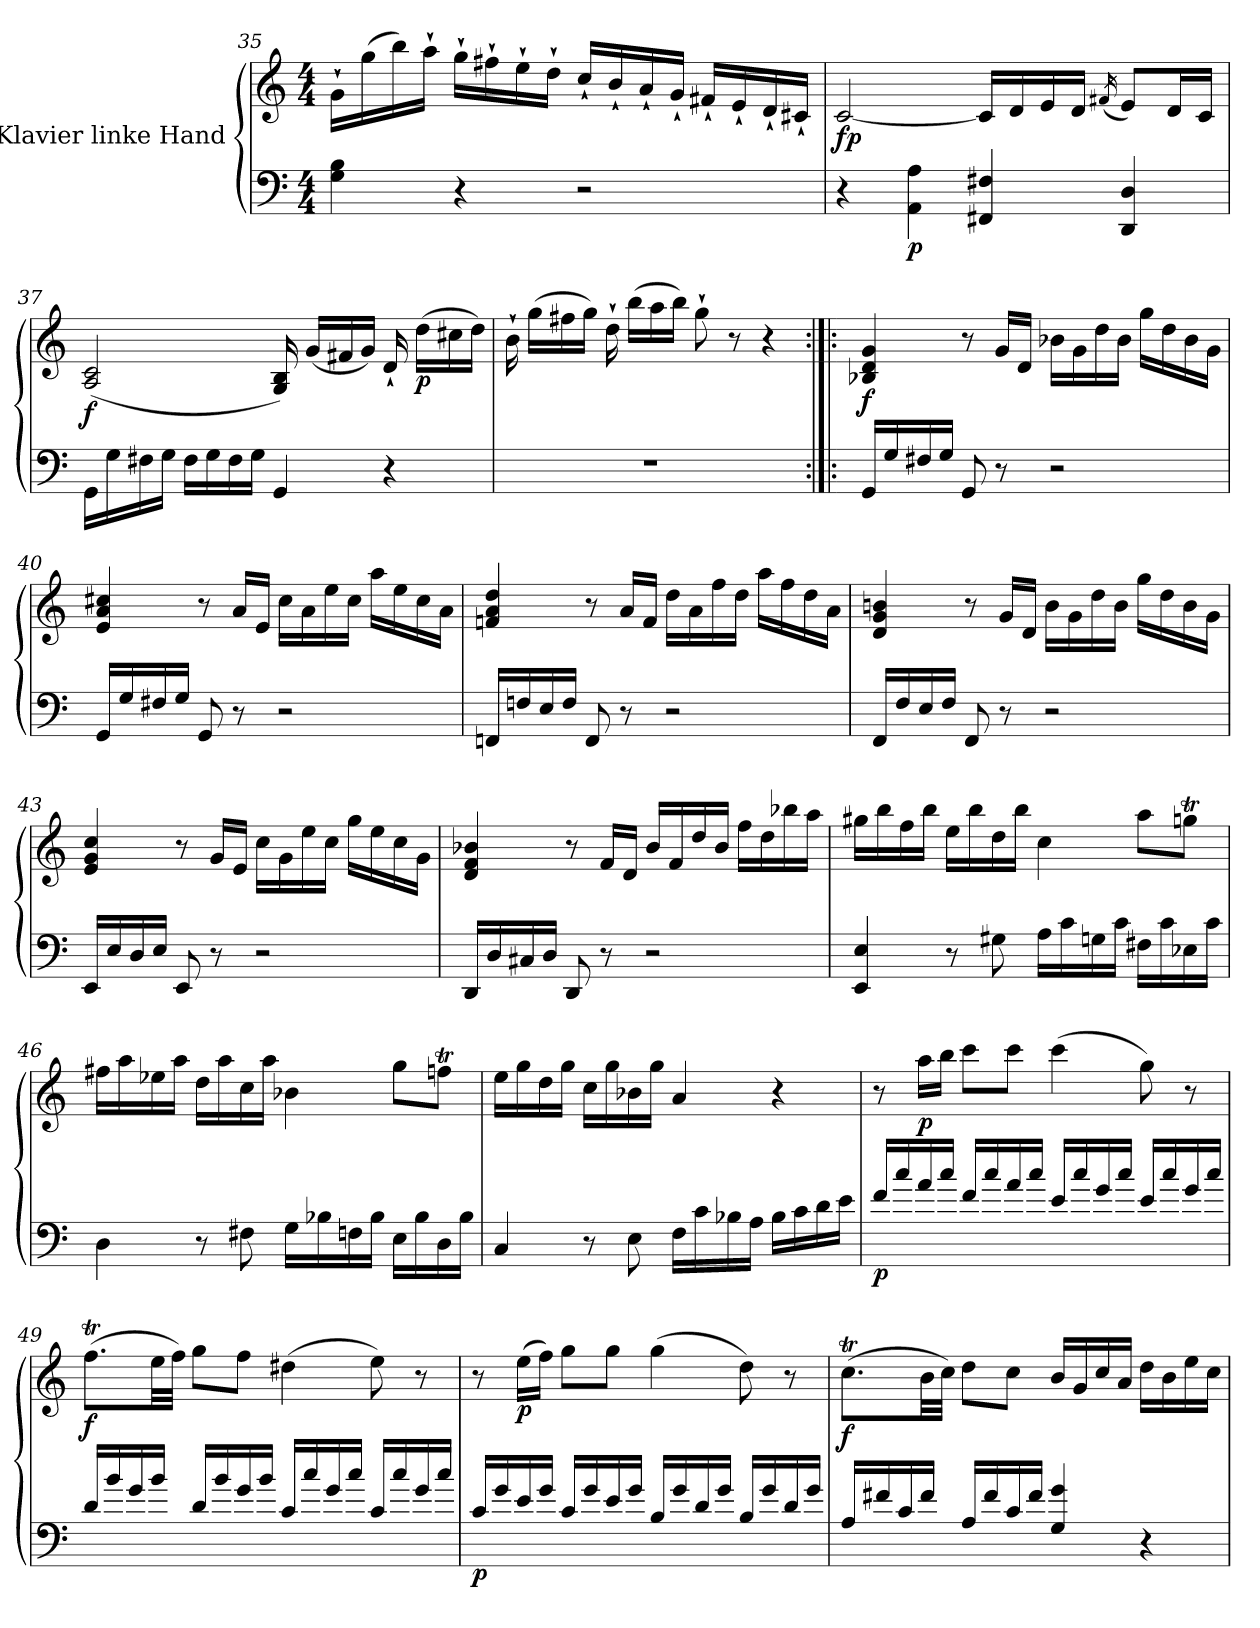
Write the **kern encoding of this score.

**kern	**kern	**dynam
*part1	*part1	*part1
*staff2	*staff1	*staff1/2
*I"Klavier linke Hand	*	*
*clefF4	*clefG2	*
*k[]	*k[]	*
*M4/4	*M4/4	*
=35	=35	=35
4G\ 4B\	16g`\LL	.
.	(>16gg\	.
.	16bb\)	.
.	16aa`\JJ	.
4r	16gg`\LL	.
.	16ff#X`\	.
.	16ee`\	.
.	16dd`\JJ	.
2r	16cc`/LL	.
.	16b`/	.
.	16a`/	.
.	16g`/JJ	.
.	16f#X`/LL	.
.	16e`/	.
.	16d`/	.
.	16c#X`/JJ	.
!!LO:LB:g=z
=36	=36	=36
!	!	!LO:DY:b
4r	[2c/	fp
!	!	!LO:DY:b=2
4AA\ 4A\	.	p
4FF#X/ 4F#X/	16c/LL]	.
.	16d/	.
.	16e/	.
.	16d/JJ	.
.	(<16qf#X/	.
4DD/ 4D/	8e/L)	.
.	16d/L	.
.	16c/JJ	.
=37	=37	=37
!	!	!LO:DY:b
16GG\LL	(<2A/ 2c/	f
16G\	.	.
16F#X\	.	.
16G\JJ	.	.
16F#\LL	.	.
16G\	.	.
16F#\	.	.
16G\JJ	.	.
4GG/	16G/ 16B/)	.
.	(<16g/LL	.
.	16f#X/	.
.	16g/JJ)	.
4r	16d`/	.
!	!	!LO:DY:b
.	(>16dd\LL	p
.	16cc#X\	.
.	16dd\JJ)	.
=38	=38	=38
1r	16b`\	.
.	(>16gg\LL	.
.	16ff#X\	.
.	16gg\JJ)	.
.	16dd`\	.
.	(>16bb\LL	.
.	16aa\	.
.	16bb\JJ)	.
.	8gg`\	.
.	8r	.
.	4r	.
!!LO:LB:g=z
=39:|!|:	=39:|!|:	=39:|!|:
!	!	!LO:DY:b
16GG/LL	4B-X/ 4d/ 4g/	f
16G/	.	.
16F#X/	.	.
16G/JJ	.	.
8GG/	8r	.
8r	16g/LL	.
.	16d/JJ	.
2r	16b-X\LL	.
.	16g\	.
.	16dd\	.
.	16b-\JJ	.
.	16gg\LL	.
.	16dd\	.
.	16b-\	.
.	16g\JJ	.
=40	=40	=40
16GG/LL	4e/ 4a/ 4cc#X/	.
16G/	.	.
16F#X/	.	.
16G/JJ	.	.
8GG/	8r	.
8r	16a/LL	.
.	16e/JJ	.
2r	16cc#\LL	.
.	16a\	.
.	16ee\	.
.	16cc#\JJ	.
.	16aa\LL	.
.	16ee\	.
.	16cc#\	.
.	16a\JJ	.
=41	=41	=41
16FFn/LL	4fn/ 4a/ 4dd/	.
16Fn/	.	.
16E/	.	.
16F/JJ	.	.
8FF/	8r	.
8r	16a/LL	.
.	16f/JJ	.
2r	16dd\LL	.
.	16a\	.
.	16ff\	.
.	16dd\JJ	.
.	16aa\LL	.
.	16ff\	.
.	16dd\	.
.	16a\JJ	.
!!LO:LB:g=z
=42	=42	=42
16FF/LL	4d/ 4g/ 4bn/	.
16F/	.	.
16E/	.	.
16F/JJ	.	.
8FF/	8r	.
8r	16g/LL	.
.	16d/JJ	.
2r	16b\LL	.
.	16g\	.
.	16dd\	.
.	16b\JJ	.
.	16gg\LL	.
.	16dd\	.
.	16b\	.
.	16g\JJ	.
=43	=43	=43
16EE/LL	4e/ 4g/ 4cc/	.
16E/	.	.
16D/	.	.
16E/JJ	.	.
8EE/	8r	.
8r	16g/LL	.
.	16e/JJ	.
2r	16cc\LL	.
.	16g\	.
.	16ee\	.
.	16cc\JJ	.
.	16gg\LL	.
.	16ee\	.
.	16cc\	.
.	16g\JJ	.
=44	=44	=44
16DD/LL	4d/ 4f/ 4b-X/	.
16D/	.	.
16C#X/	.	.
16D/JJ	.	.
8DD/	8r	.
8r	16f/LL	.
.	16d/JJ	.
2r	16b-/LL	.
.	16f/	.
.	16dd/	.
.	16b-/JJ	.
.	16ff\LL	.
.	16dd\	.
.	16bb-X\	.
.	16aa\JJ	.
!!LO:LB:g=z
=45	=45	=45
4EE/ 4E/	16gg#X\LL	.
.	16bb\	.
.	16ff\	.
.	16bb\JJ	.
8r	16ee\LL	.
.	16bb\	.
8G#X\	16dd\	.
.	16bb\JJ	.
16A\LL	4cc\	.
16c\	.	.
16Gn\	.	.
16c\JJ	.	.
16F#X\LL	8aa\L	.
16c\	.	.
16E-X\	8ggnT\J	.
16c\JJ	.	.
=46	=46	=46
4D\	16ff#X\LL	.
.	16aa\	.
.	16ee-X\	.
.	16aa\JJ	.
8r	16dd\LL	.
.	16aa\	.
8F#X\	16cc\	.
.	16aa\JJ	.
16G\LL	4b-X\	.
16B-X\	.	.
16Fn\	.	.
16B-\JJ	.	.
16E\LL	8gg\L	.
16B-\	.	.
16D\	8ffnT\J	.
16B-\JJ	.	.
!!LO:PB:g=z
=47	=47	=47
4C/	16ee\LL	.
.	16gg\	.
.	16dd\	.
.	16gg\JJ	.
8r	16cc\LL	.
.	16gg\	.
8E\	16b-X\	.
.	16gg\JJ	.
16F\LL	4a/	.
16c\	.	.
16B-X\	.	.
16A\JJ	.	.
16B-\LL	4r	.
16c\	.	.
16d\	.	.
16e\JJ	.	.
=48	=48	=48
!	!	!LO:DY:b=2
16f/LL	8r	p
16cc/	.	.
!	!	!LO:DY:b
16a/	16aa\LL	p
16cc/JJ	16bb\JJ	.
16f/LL	8ccc\L	.
16cc/	.	.
16a/	8ccc\J	.
16cc/JJ	.	.
16e/LL	(>4ccc\	.
16cc/	.	.
16g/	.	.
16cc/JJ	.	.
16e/LL	8gg\)	.
16cc/	.	.
16g/	8r	.
16cc/JJ	.	.
!!LO:LB:g=z
=49	=49	=49
!	!	!LO:DY:b
16d/LL	(>8.ffT\L	f
16b/	.	.
16g/	.	.
16b/JJ	32ee\LL	.
.	32ff\JJJ)	.
16d/LL	8gg\L	.
16b/	.	.
16g/	8ff\J	.
16b/JJ	.	.
16c/LL	(>4dd#X\	.
16cc/	.	.
16g/	.	.
16cc/JJ	.	.
16c/LL	8ee\)	.
16cc/	.	.
16g/	8r	.
16cc/JJ	.	.
=50	=50	=50
!	!	!LO:DY:b=2
16c/LL	8r	p
16g/	.	.
!	!	!LO:DY:b
16e/	(>16ee\LL	p
16g/JJ	16ff\JJ)	.
16c/LL	8gg\L	.
16g/	.	.
16e/	8gg\J	.
16g/JJ	.	.
16B/LL	(>4gg\	.
16g/	.	.
16d/	.	.
16g/JJ	.	.
16B/LL	8dd\)	.
16g/	.	.
16d/	8r	.
16g/JJ	.	.
!!LO:LB:g=z
=51	=51	=51
!	!	!LO:DY:b
16A/LL	(>8.ccT\L	f
16f#X/	.	.
16c/	.	.
16f#/JJ	32b\LL	.
.	32cc\JJJ)	.
16A/LL	8dd\L	.
16f#/	.	.
16c/	8cc\J	.
16f#/JJ	.	.
4G/ 4g/	16b/LL	.
.	16g/	.
.	16cc/	.
.	16a/JJ	.
4r	16dd\LL	.
.	16b\	.
.	16ee\	.
.	16cc\JJ	.
=	=	=
*-	*-	*-
